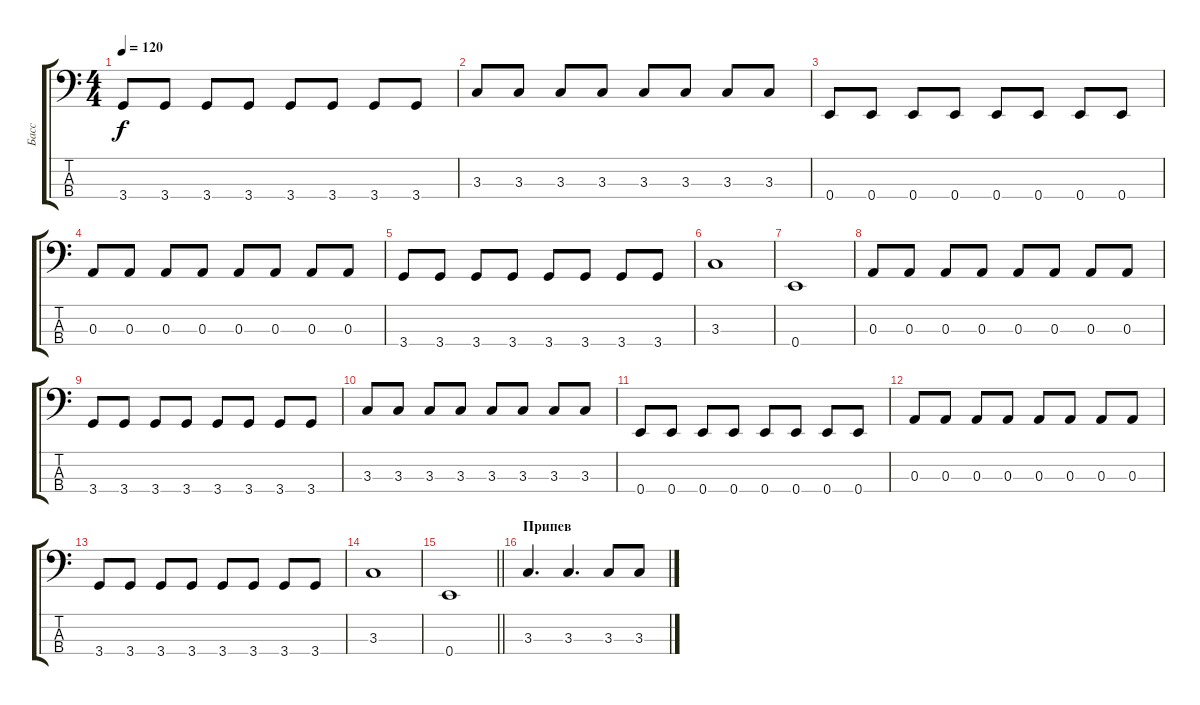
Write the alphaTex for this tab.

\track ("Басс" "Басс") {instrument electricbassfinger}
\staff {score tabs}
\tuning (G2 D2 A1 E1) {hide}
\ts (4 4)
\tempo 120
\clef f4
\ks c
3.4.8{dy f} 3.4.8 3.4.8 3.4.8 3.4.8 3.4.8 3.4.8 3.4.8 |
3.3.8 3.3.8 3.3.8 3.3.8 3.3.8 3.3.8 3.3.8 3.3.8 |
0.4.8 0.4.8 0.4.8 0.4.8 0.4.8 0.4.8 0.4.8 0.4.8 |
0.3.8 0.3.8 0.3.8 0.3.8 0.3.8 0.3.8 0.3.8 0.3.8 |
3.4.8 3.4.8 3.4.8 3.4.8 3.4.8 3.4.8 3.4.8 3.4.8 |
3.3.1 |
0.4.1 |
0.3.8 0.3.8 0.3.8 0.3.8 0.3.8 0.3.8 0.3.8 0.3.8 |
3.4.8 3.4.8 3.4.8 3.4.8 3.4.8 3.4.8 3.4.8 3.4.8 |
3.3.8 3.3.8 3.3.8 3.3.8 3.3.8 3.3.8 3.3.8 3.3.8 |
0.4.8 0.4.8 0.4.8 0.4.8 0.4.8 0.4.8 0.4.8 0.4.8 |
0.3.8 0.3.8 0.3.8 0.3.8 0.3.8 0.3.8 0.3.8 0.3.8 |
3.4.8 3.4.8 3.4.8 3.4.8 3.4.8 3.4.8 3.4.8 3.4.8 |
3.3.1 |
\barLineRight lightlight
0.4.1 |
\section ("" "Припев")
3.3.4{d} 3.3.4{d} 3.3.8 3.3.8
